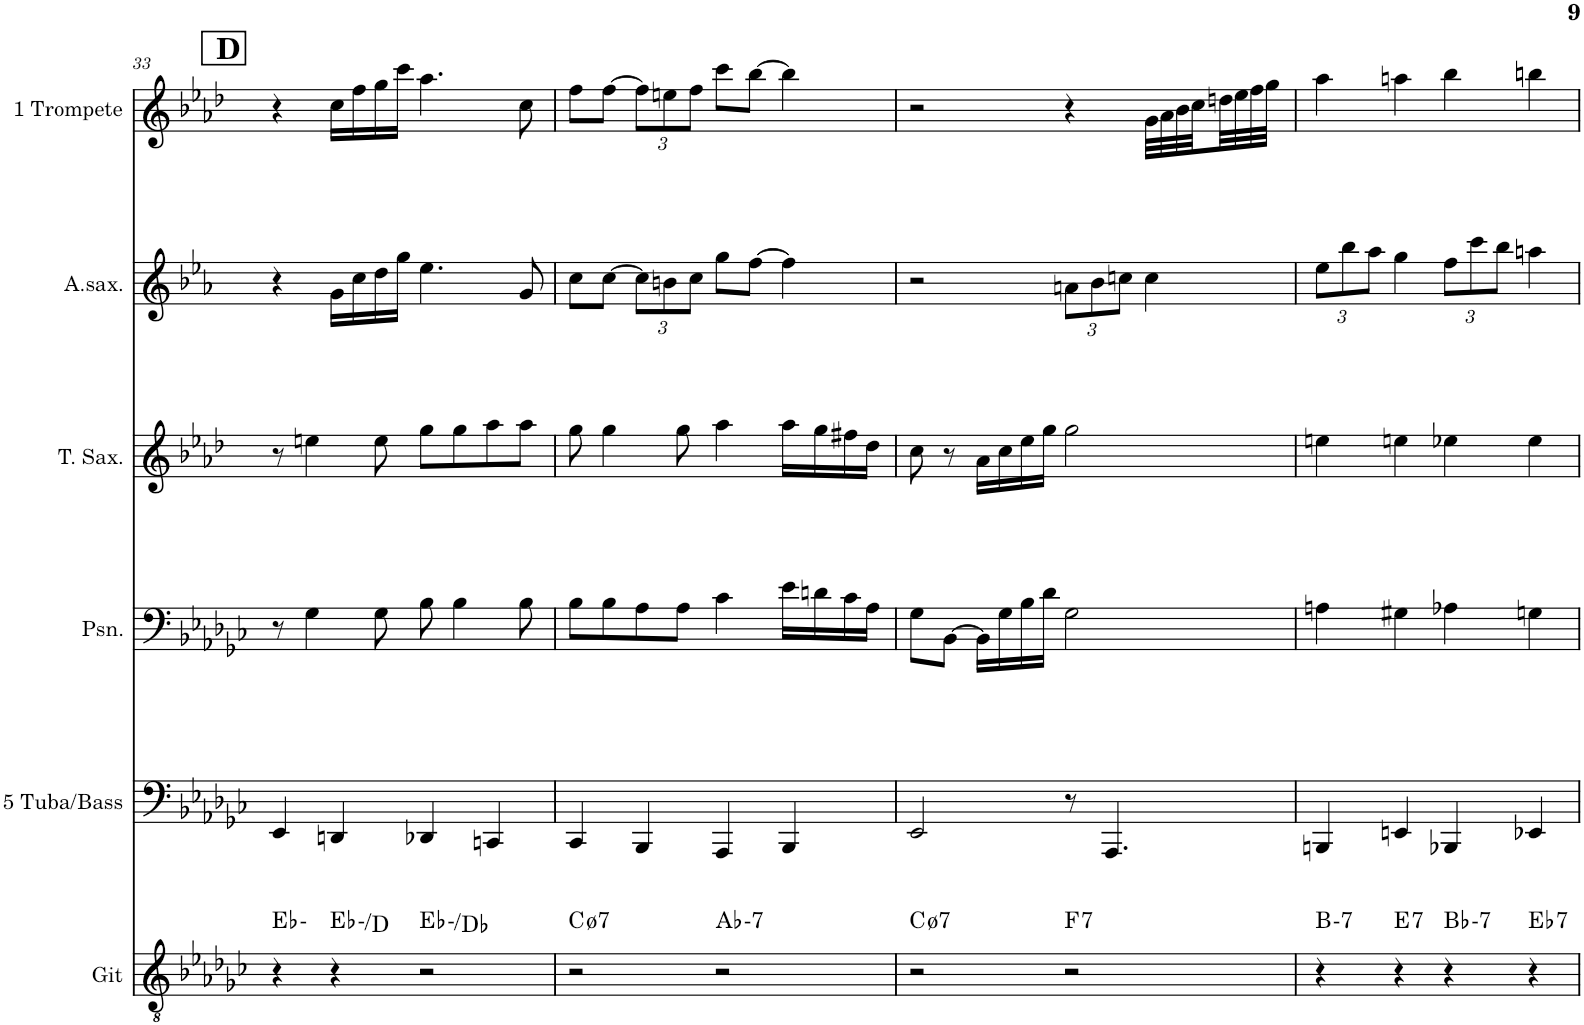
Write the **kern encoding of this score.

**kern	**harte	**kern	**kern	**kern	**kern	**kern
*part6	*part6	*part5	*part4	*part3	*part2	*part1
*staff6	*	*staff5	*staff4	*staff3	*staff2	*staff1
*I"Gitarre	*	*I"5 Tuba/Bass	*I"Posaune	*I"Tenorsaxophon	*I"Altsaxophon	*I"1 Trompete
*I'Git	*	*I'5 Tuba/Bass	*I'Psn.	*I'T. Sax.	*I'A.sax.	*I'1 Trompete
!!LO:PB:g=z
*clefGv2	*	*clefF4	*clefF4	*clefG2	*clefG2	*clefG2
*	*	*	*	*Trd8c14	*Trd5c9	*Trd1c2
*k[b-e-a-d-g-c-]	*	*k[b-e-a-d-g-c-]	*k[b-e-a-d-g-c-]	*k[b-e-a-d-]	*k[b-e-a-]	*k[b-e-a-d-]
*M4/4	*	*M4/4	*M4/4	*M4/4	*M4/4	*M4/4
!!LO:REH:place=s1:a:B:cj:fs=14:t=D
=33	=33	=33	=33	=33	=33	=33
4r	Eb:min	4EE-/	8r	8r	4r	4r
.	.	.	4G-\	4een\	.	.
4r	Eb:min/7	4DDn/	.	.	16g\LL	16cc\LL
.	.	.	.	.	16cc\	16ff\
.	.	.	8G-\	8ee\	16dd\	16gg\
.	.	.	.	.	16gg\JJ	16ccc\JJ
2r	Eb:min/b7	4DD-X/	8B-\	8gg\L	4.ee-\	4.aa-\
.	.	.	4B-\	8gg\	.	.
.	.	4CCn/	.	8aa-\	.	.
.	.	.	8B-\	8aa-\J	8g/	8cc\
=34	=34	=34	=34	=34	=34	=34
!	!LO:H:kt=7	!	!	!	!	!
2r	C:hdim7	4CC-/	8B-\L	8gg\	8cc\L	8ff\L
.	.	.	8B-\	4gg\	[8cc\J	[8ff\J
*	*	*	*	*	*Xbrackettup	*Xbrackettup
.	.	4BBB-/	8A-\	.	12cc\L]	12ff\L]
.	.	.	.	.	12bn\	12een\
.	.	.	8A-\J	8gg\	.	.
.	.	.	.	.	12cc\J	12ff\J
!	!LO:H:kt=7	!	!	!	!	!
2r	Ab:min7	4AAA-/	4c-\	4aa-\	8gg\L	8ccc\L
.	.	.	.	.	[8ff\J	[8bb-\J
.	.	4BBB-/	16e-\LL	16aa-\LL	4ff\]	4bb-\]
.	.	.	16dn\	16gg\	.	.
.	.	.	16c-\	16ff#X\	.	.
.	.	.	16A-\JJ	16dd-\JJ	.	.
=35	=35	=35	=35	=35	=35	=35
!	!LO:H:kt=7	!	!	!	!	!
2r	C:hdim7	2EE-/	8G-\L	8cc\	2r	2r
.	.	.	[8BB-\J	8r	.	.
.	.	.	16BB-\LL]	16a-\LL	.	.
.	.	.	16G-\	16cc\	.	.
.	.	.	16B-\	16ee-\	.	.
.	.	.	16d-\JJ	16gg\JJ	.	.
!	!LO:H:kt=7	!	!	!	!	!
2r	F:7	8r	2G-\	2gg\	12an\L	4r
.	.	.	.	.	12b-\	.
.	.	4.AAA-/	.	.	.	.
.	.	.	.	.	12ccn\J	.
.	.	.	.	.	4cc\	32g\LLL
.	.	.	.	.	.	32a-\
.	.	.	.	.	.	32b-\
.	.	.	.	.	.	32cc\
.	.	.	.	.	.	32ddn\
.	.	.	.	.	.	32ee-\
.	.	.	.	.	.	32ff\
.	.	.	.	.	.	32gg\JJJ
=36	=36	=36	=36	=36	=36	=36
!	!LO:H:kt=7	!	!	!	!	!
4r	B:min7	4BBBn/	4An\	4een\	12ee-\L	4aa-\
.	.	.	.	.	12bb-\	.
.	.	.	.	.	12aa-\J	.
!	!LO:H:kt=7	!	!	!	!	!
4r	E:7	4EEn/	4G#X\	4een\	4gg\	4aan\
!	!LO:H:kt=7	!	!	!	!	!
4r	Bb:min7	4BBB-X/	4A-X\	4ee-X\	12ff\L	4bb-\
.	.	.	.	.	12ccc\	.
.	.	.	.	.	12bb-\J	.
!	!LO:H:kt=7	!	!	!	!	!
4r	Eb:7	4EE-X/	4Gn\	4ee-\	4aan\	4bbn\
=	=	=	=	=	=	=
*-	*-	*-	*-	*-	*-	*-
